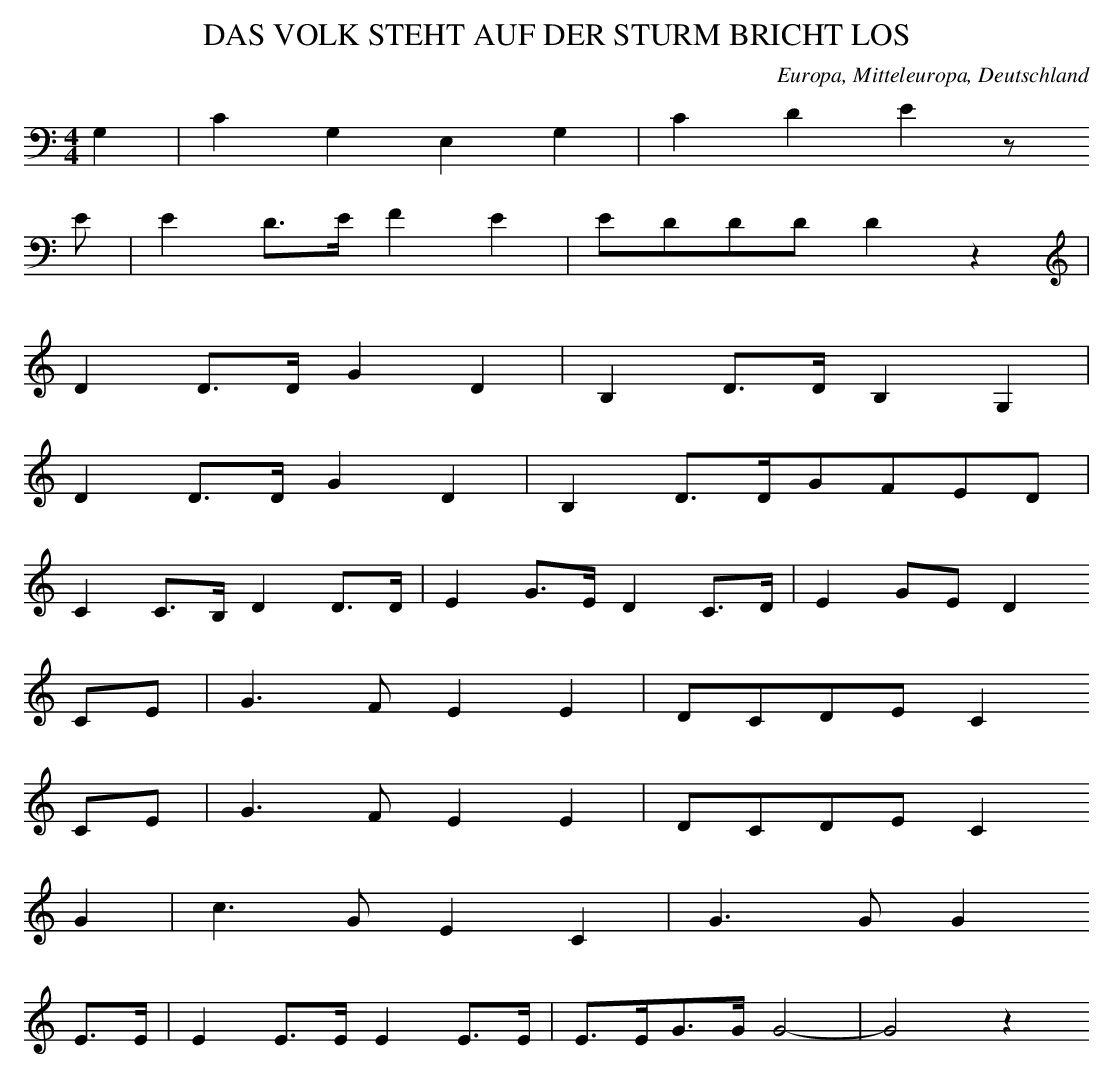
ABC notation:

X:1
T: DAS VOLK STEHT AUF DER STURM BRICHT LOS
O: Europa, Mitteleuropa, Deutschland
M: 4/4
L: 1/16
K: C
G,4 | C4G,4E,4G,4 | C4D4E4z2
E2 | E4D3EF4E4 | E2D2D2D2D4z4 |
D4D3DG4D4 | B,4D3DB,4G,4 |
D4D3DG4D4 | B,4D3DG2F2E2D2 |
C4C3B,D4D3D | E4G3ED4C3D | E4G2E2D4
C2E2 | G6F2E4E4 | D2C2D2E2C4
C2E2 | G6F2E4E4 | D2C2D2E2C4
G4 | c6G2E4C4 | G6G2G4
E3E | E4E3EE4E3E | E3EG3GG8- | G8z4
